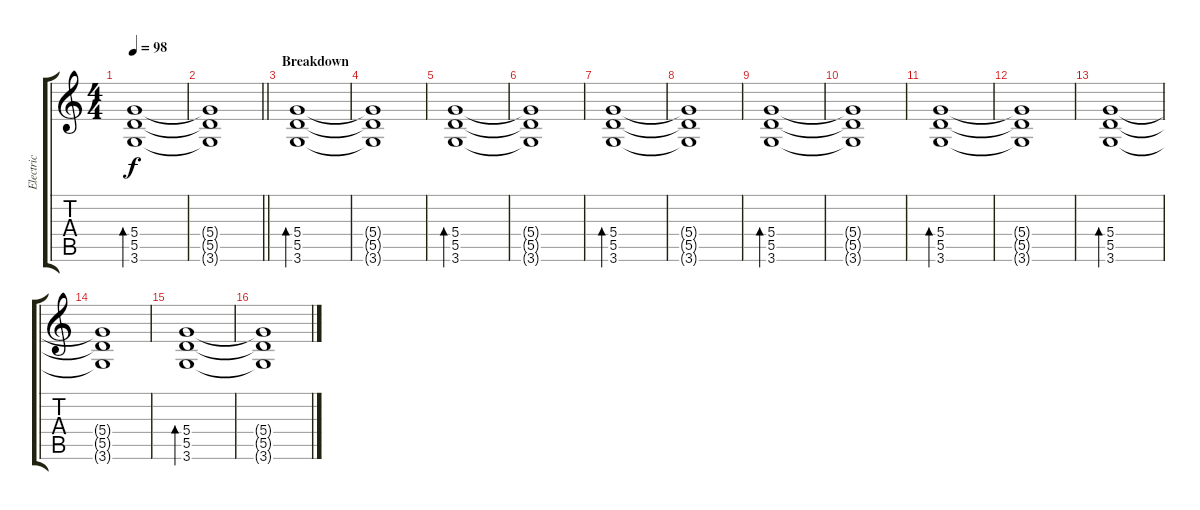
\track ("Electric" "Electric") {instrument distortionguitar}
\staff {score tabs}
\tuning (E4 B3 G3 D3 A2 E2) {hide}
\ts (4 4)
\tempo 98
\clef g2
\ks c
(5.4 5.5 3.6).1{bd 240 dy f} |
\barLineRight lightlight
(5.4{t} 5.5{t} 3.6{t}).1 |
\section ("" "Breakdown")
(5.4 5.5 3.6).1{bd 240} |
(5.4{t} 5.5{t} 3.6{t}).1 |
(5.4 5.5 3.6).1{bd 240} |
(5.4{t} 5.5{t} 3.6{t}).1 |
(5.4 5.5 3.6).1{bd 240} |
(5.4{t} 5.5{t} 3.6{t}).1 |
(5.4 5.5 3.6).1{bd 240} |
(5.4{t} 5.5{t} 3.6{t}).1 |
(5.4 5.5 3.6).1{bd 240} |
(5.4{t} 5.5{t} 3.6{t}).1 |
(5.4 5.5 3.6).1{bd 240} |
(5.4{t} 5.5{t} 3.6{t}).1 |
(5.4 5.5 3.6).1{bd 240} |
(5.4{t} 5.5{t} 3.6{t}).1
